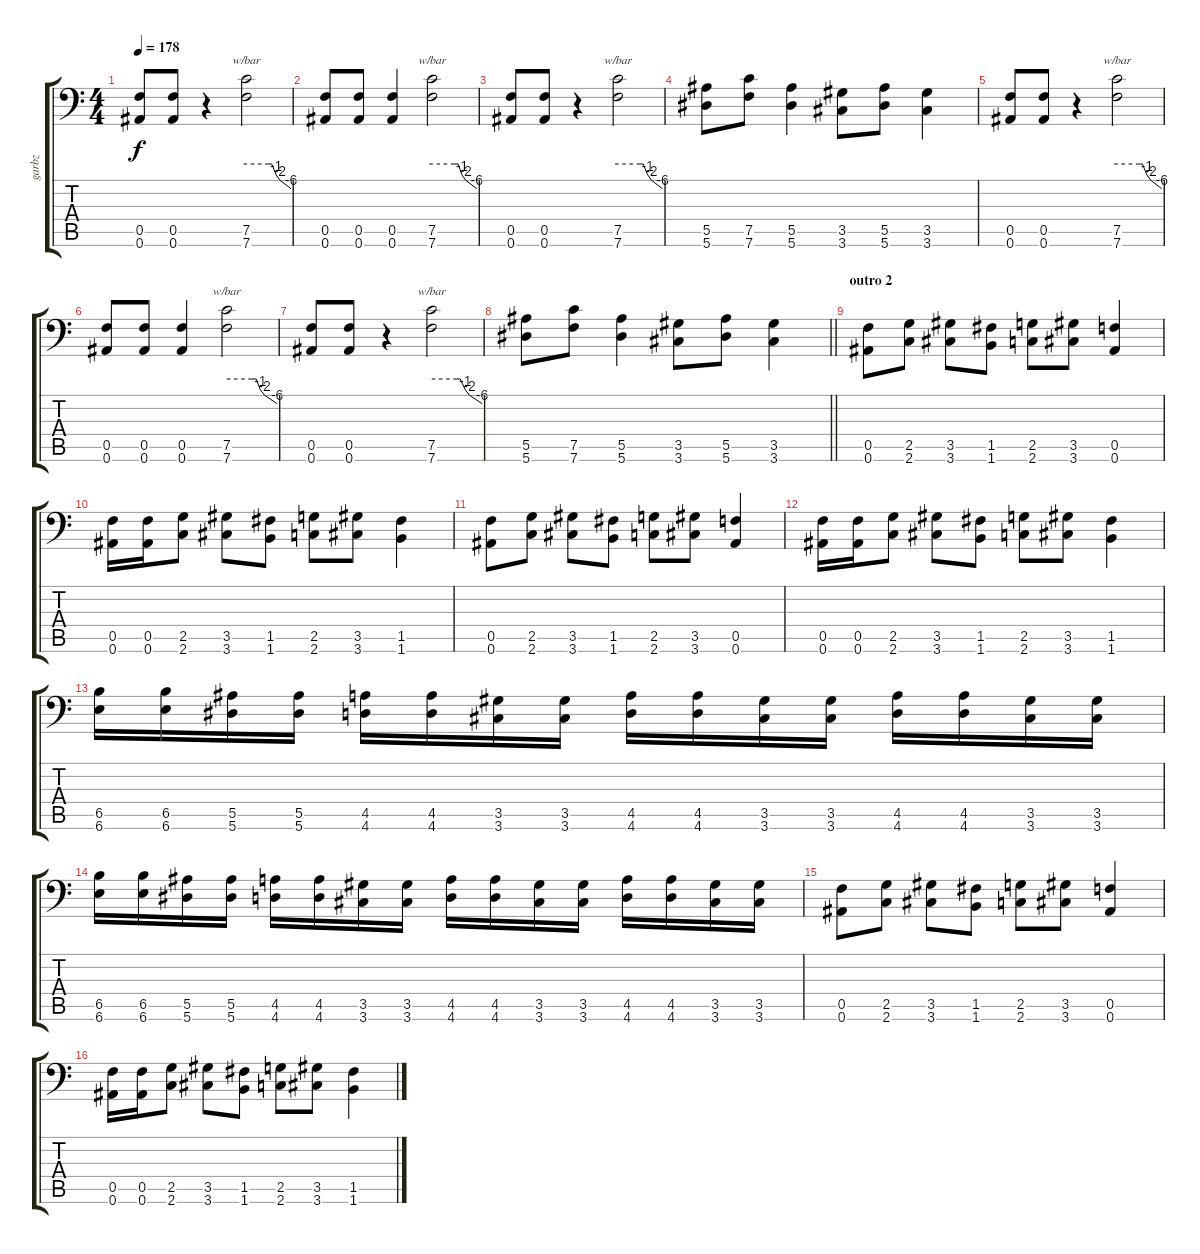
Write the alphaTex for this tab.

\track ("garbz" "garbz") {solo instrument overdrivenguitar}
\staff {score tabs}
\tuning (C4 G3 Eb3 Bb2 F2 Bb1) {hide}
\ts (4 4)
\tempo 178
\clef f4
\ks c
(0.5 0.6).8{dy f} (0.5 0.6).8 r.4 (7.5 7.6).2{tbe (custom default 0 0 30 0 34 0 40 -4 45 -8 60 -24)} |
(0.5 0.6).8 (0.5 0.6).8 (0.5 0.6).4 (7.5 7.6).2{tbe (custom default 0 0 30 0 35 0 40 -4 45 -8 60 -24)} |
(0.5 0.6).8 (0.5 0.6).8 r.4 (7.5 7.6).2{tbe (custom default 0 0 30 0 34 0 40 -4 45 -8 60 -24)} |
(5.5 5.6).8 (7.5 7.6).8 (5.5 5.6).4 (3.5 3.6).8 (5.5 5.6).8 (3.5 3.6).4 |
(0.5 0.6).8 (0.5 0.6).8 r.4 (7.5 7.6).2{tbe (custom default 0 0 30 0 34 0 40 -4 45 -8 60 -24)} |
(0.5 0.6).8 (0.5 0.6).8 (0.5 0.6).4 (7.5 7.6).2{tbe (custom default 0 0 30 0 35 0 40 -4 45 -8 60 -24)} |
(0.5 0.6).8 (0.5 0.6).8 r.4 (7.5 7.6).2{tbe (custom default 0 0 30 0 34 0 40 -4 45 -8 60 -24)} |
\barLineRight lightlight
(5.5 5.6).8 (7.5 7.6).8 (5.5 5.6).4 (3.5 3.6).8 (5.5 5.6).8 (3.5 3.6).4 |
\section ("" "outro 2")
(0.5 0.6).8 (2.5 2.6).8 (3.5 3.6).8 (1.5 1.6).8 (2.5 2.6).8 (3.5 3.6).8 (0.5 0.6).4 |
(0.5 0.6).16 (0.5 0.6).16 (2.5 2.6).8 (3.5 3.6).8 (1.5 1.6).8 (2.5 2.6).8 (3.5 3.6).8 (1.5 1.6).4 |
(0.5 0.6).8 (2.5 2.6).8 (3.5 3.6).8 (1.5 1.6).8 (2.5 2.6).8 (3.5 3.6).8 (0.5 0.6).4 |
(0.5 0.6).16 (0.5 0.6).16 (2.5 2.6).8 (3.5 3.6).8 (1.5 1.6).8 (2.5 2.6).8 (3.5 3.6).8 (1.5 1.6).4 |
(6.5 6.6).16 (6.5 6.6).16 (5.5 5.6).16 (5.5 5.6).16 (4.5 4.6).16 (4.5 4.6).16 (3.5 3.6).16 (3.5 3.6).16 (4.5 4.6).16 (4.5 4.6).16 (3.5 3.6).16 (3.5 3.6).16 (4.5 4.6).16 (4.5 4.6).16 (3.5 3.6).16 (3.5 3.6).16 |
(6.5 6.6).16 (6.5 6.6).16 (5.5 5.6).16 (5.5 5.6).16 (4.5 4.6).16 (4.5 4.6).16 (3.5 3.6).16 (3.5 3.6).16 (4.5 4.6).16 (4.5 4.6).16 (3.5 3.6).16 (3.5 3.6).16 (4.5 4.6).16 (4.5 4.6).16 (3.5 3.6).16 (3.5 3.6).16 |
(0.5 0.6).8 (2.5 2.6).8 (3.5 3.6).8 (1.5 1.6).8 (2.5 2.6).8 (3.5 3.6).8 (0.5 0.6).4 |
(0.5 0.6).16 (0.5 0.6).16 (2.5 2.6).8 (3.5 3.6).8 (1.5 1.6).8 (2.5 2.6).8 (3.5 3.6).8 (1.5 1.6).4
